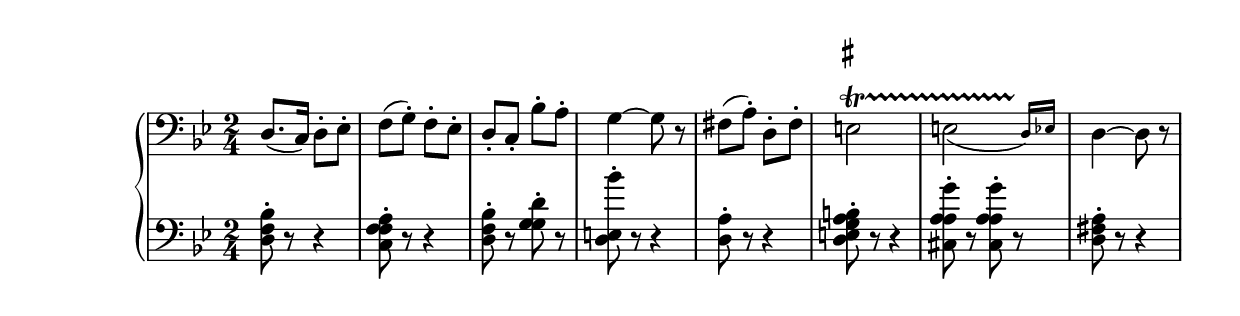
Global =  {\key g \minor \time 2/4}

RH =  {
d8.( c16) d8-. ees-. |
f( g)-. f-. ees-. |													

d-. c-. bes-. a-. |
g4~ g8 r |
fis8( a-.) d-. fis-. | \once \override TextScript.padding = #4.2
<<{e2\startTrillSpan^\markup {\translate #(cons -0.4 0) \sharp } |
e2_(}{s2 s4.. \grace {d16)[\stopTrillSpan ees16]} }>> |
d4~ d8 r |														

}

LH = {
<bes d f>8-. r r4 |
<f a c f>8-. r r4 |												

<bes d f>8-. r <g d' g>-. r |
<e bes' d>8-. r r4 |
<a d>8-. r r4 |
<a b d e g>8-. r r4 |
<a cis g' a>8-. r <a cis g' a>-. r |
<d fis a>-. r r4 |											
}

\score { {
\context PianoStaff <<
  \new Staff = "up" {
    \Global \clef bass
    \RH
  }
  \new Staff = "down" {
    \Global \clef bass
    \LH
  }
>>
}
}

